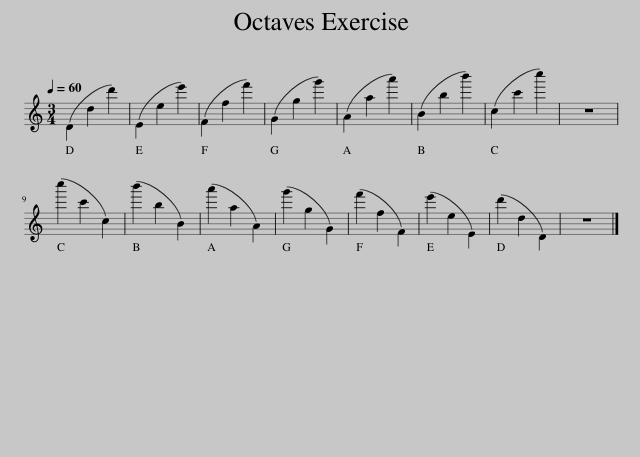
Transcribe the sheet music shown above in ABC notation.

X:1
L:1/8
Q:1/4=60
M:3/4
I:linebreak $
K:C
V:1 treble
V:1
 (D2 d2 d'2) | (E2 e2 e'2) | (F2 f2 f'2) | (G2 g2 g'2) | (A2 a2 a'2) | %5
 (B2 b2 b'2) | (c2 c'2 c''2) | z6 |$ (c''2 c'2 c2) | (b'2 b2 B2) | %10
 (a'2 a2 A2) | (g'2 g2 G2) | (f'2 f2 F2) | (e'2 e2 E2) | (d'2 d2 D2) | %15
 z6 |] %16
